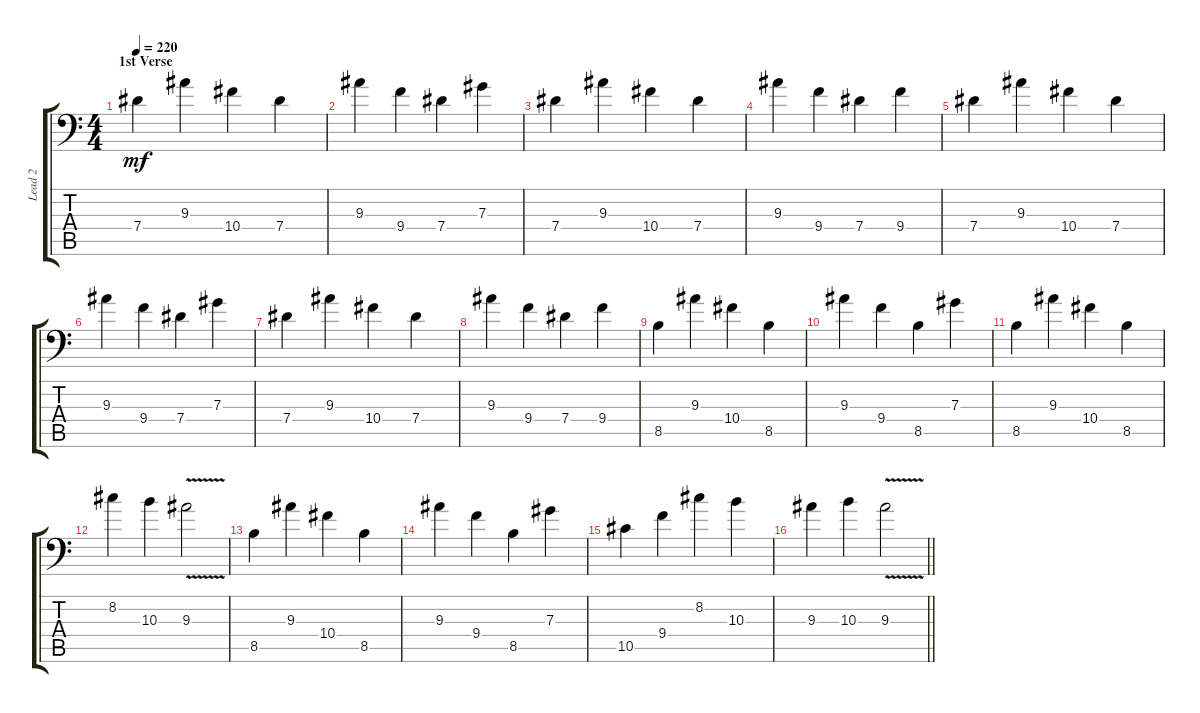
\track ("Lead 2" "Lead 2") {instrument overdrivenguitar}
\staff {score tabs}
\tuning (Bb3 F3 Db3 Ab2 Eb2 Bb1) {hide}
\ts (4 4)
\section ("" "1st Verse")
\tempo 220
\clef f4
\ks c
7.4.4{dy mf} 9.3.4 10.4.4 7.4.4 |
9.3.4 9.4.4 7.4.4 7.3.4 |
7.4.4 9.3.4 10.4.4 7.4.4 |
9.3.4 9.4.4 7.4.4 9.4.4 |
7.4.4 9.3.4 10.4.4 7.4.4 |
9.3.4 9.4.4 7.4.4 7.3.4 |
7.4.4 9.3.4 10.4.4 7.4.4 |
9.3.4 9.4.4 7.4.4 9.4.4 |
8.5.4 9.3.4 10.4.4 8.5.4 |
9.3.4 9.4.4 8.5.4 7.3.4 |
8.5.4 9.3.4 10.4.4 8.5.4 |
8.2.4 10.3.4 9.3{v}.2 |
8.5.4 9.3.4 10.4.4 8.5.4 |
9.3.4 9.4.4 8.5.4 7.3.4 |
10.5.4 9.4.4 8.2.4 10.3.4 |
\barLineRight lightlight
9.3.4 10.3.4 9.3{v}.2
